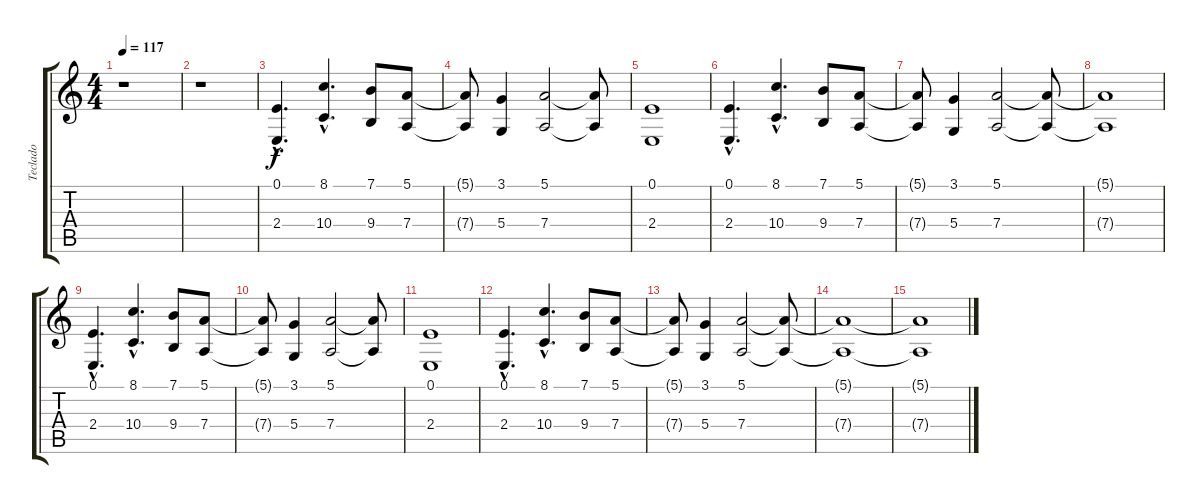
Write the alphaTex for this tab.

\track ("Teclado" "Teclado") {instrument orchestralharp}
\staff {score tabs}
\tuning (E4 B3 G3 D3 A2 E2) {hide}
\ts (4 4)
\tempo 117
\clef g2
\ks c
r.1{dy f} |
r.1 |
(0.1{hac} 2.4{hac}).4{d} (8.1{hac} 10.4{hac}).4{d} (7.1 9.4).8 (5.1 7.4).8 |
(5.1{t} 7.4{t}).8 (3.1 5.4).4 (5.1 7.4).2 (5.1{t} 7.4{t}).8 |
(0.1 2.4).1 |
(0.1{hac} 2.4{hac}).4{d} (8.1{hac} 10.4{hac}).4{d} (7.1 9.4).8 (5.1 7.4).8 |
(5.1{t} 7.4{t}).8 (3.1 5.4).4 (5.1 7.4).2 (5.1{t} 7.4{t}).8 |
(5.1{t} 7.4{t}).1 |
(0.1{hac} 2.4{hac}).4{d} (8.1{hac} 10.4{hac}).4{d} (7.1 9.4).8 (5.1 7.4).8 |
(5.1{t} 7.4{t}).8 (3.1 5.4).4 (5.1 7.4).2 (5.1{t} 7.4{t}).8 |
(0.1 2.4).1 |
(0.1{hac} 2.4{hac}).4{d} (8.1{hac} 10.4{hac}).4{d} (7.1 9.4).8 (5.1 7.4).8 |
(5.1{t} 7.4{t}).8 (3.1 5.4).4 (5.1 7.4).2 (5.1{t} 7.4{t}).8 |
(5.1{t} 7.4{t}).1{volume 0} |
(5.1{t} 7.4{t}).1
